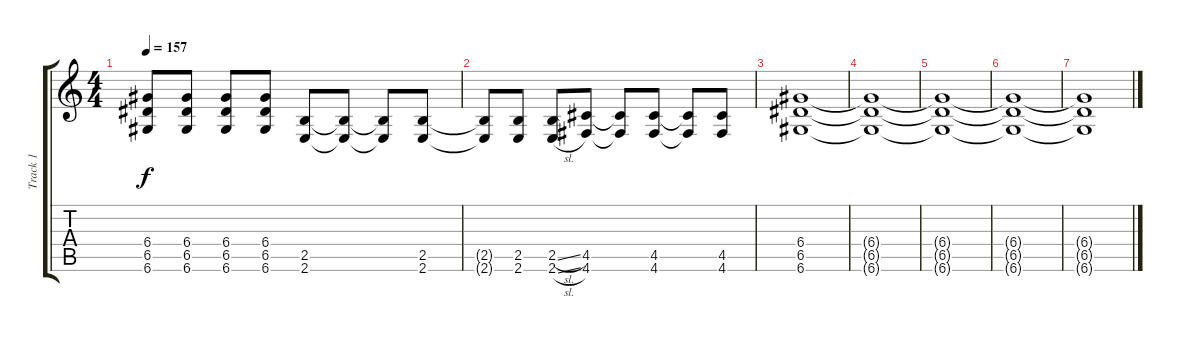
\track ("Track 1" "Track 1") {instrument electricguitarjazz}
\staff {score tabs}
\tuning (E4 B3 G3 D3 A2 D2) {hide}
\ts (4 4)
\tempo 157
\clef g2
\ks c
(6.4{t} 6.5{t} 6.6{t}).8{dy f} (6.4 6.5 6.6).8 (6.4 6.5 6.6).8 (6.4 6.5 6.6).8 (2.5 2.6).8 (2.5{t} 2.6{t}).8 (2.5{t} 2.6{t}).8 (2.5 2.6).8 |
(2.5{t} 2.6{t}).8 (2.5 2.6).8 (2.5{sl} 2.6{sl}).8 (4.5 4.6).8 (4.5{t} 4.6{t}).8 (4.5 4.6).8 (4.5{t} 4.6{t}).8 (4.5 4.6).8 |
(6.4 6.5 6.6).1 |
(6.4{t} 6.5{t} 6.6{t}).1 |
(6.4{t} 6.5{t} 6.6{t}).1 |
(6.4{t} 6.5{t} 6.6{t}).1 |
(6.4{t} 6.5{t} 6.6{t}).1
